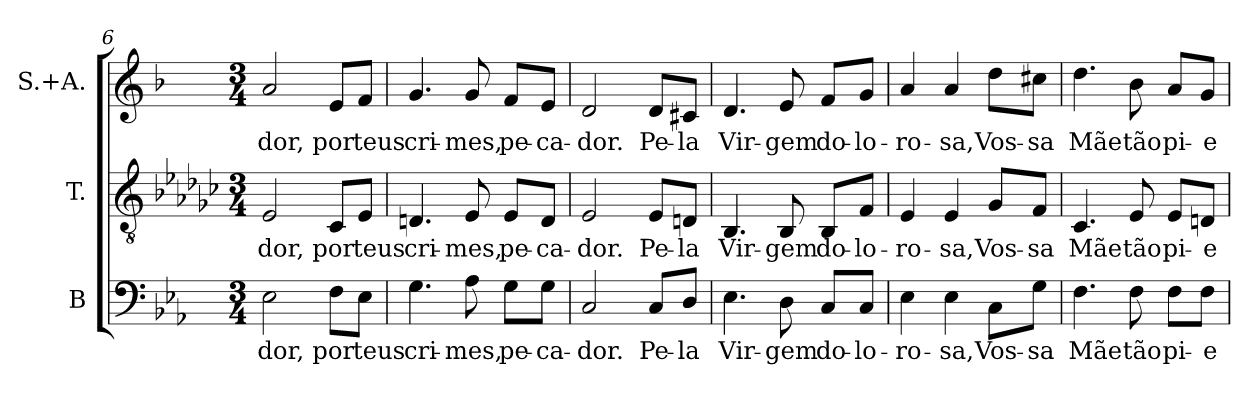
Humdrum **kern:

**kern	**text	**kern	**text	**kern	**text
*part3	*part3	*part2	*part2	*part1	*part1
*staff3	*staff3	*staff2	*staff2	*staff1	*staff1
*I"B	*	*I"T.	*	*I"S.+A.	*
*clefF4	*	*clefGv2	*	*clefG2	*
*	*	*ITrd2c3	*	*ITrd1c2	*
*k[b-e-a-]	*	*k[b-e-a-]	*	*k[b-e-a-]	*
*c:	*	*c:	*	*c:	*
*M3/4	*	*M3/4	*	*M3/4	*
=6	=6	=6	=6	=6	=6
!	!LO:LY:b:color=#000000	!	!	!	!
!	!	!	!LO:LY:b:color=#000000	!	!
!	!	!	!	!	!LO:LY:b:color=#000000
2E-i\	-dor,	2Ci/	-dor,	2gi/	-dor,
!	!LO:LY:b:color=#000000	!	!	!	!
!	!	!	!LO:LY:b:color=#000000	!	!
!	!	!	!	!	!LO:LY:b:color=#000000
8Fi\L	por	8AA-i/L	por	8di/L	por
!	!LO:LY:b:color=#000000	!	!	!	!
!	!	!	!LO:LY:b:color=#000000	!	!
!	!	!	!	!	!LO:LY:b:color=#000000
8E-i\J	teus	8Ci/J	teus	8e-i/J	teus
=7	=7	=7	=7	=7	=7
!	!LO:LY:b:color=#000000	!	!	!	!
!	!	!	!LO:LY:b:color=#000000	!	!
!	!	!	!	!	!LO:LY:b:color=#000000
4.Gi\	cri-	4.BBni/	cri-	4.fi/	cri-
!	!LO:LY:b:color=#000000	!	!	!	!
!	!	!	!LO:LY:b:color=#000000	!	!
!	!	!	!	!	!LO:LY:b:color=#000000
8A-i\	-mes,	8Ci/	-mes,	8fi/	-mes,
!	!LO:LY:b:color=#000000	!	!	!	!
!	!	!	!LO:LY:b:color=#000000	!	!
!	!	!	!	!	!LO:LY:b:color=#000000
8Gi\L	pe-	8Ci/L	pe-	8e-i/L	pe-
!	!LO:LY:b:color=#000000	!	!	!	!
!	!	!	!LO:LY:b:color=#000000	!	!
!	!	!	!	!	!LO:LY:b:color=#000000
8Gi\J	-ca-	8BBi/J	-ca-	8di/J	-ca-
=8	=8	=8	=8	=8	=8
!	!LO:LY:b:color=#000000	!	!	!	!
!	!	!	!LO:LY:b:color=#000000	!	!
!	!	!	!	!	!LO:LY:b:color=#000000
2Ci/	-dor.	2Ci/	-dor.	2ci/	-dor.
!	!LO:LY:b:color=#000000	!	!	!	!
!	!	!	!LO:LY:b:color=#000000	!	!
!	!	!	!	!	!LO:LY:b:color=#000000
8Ci/L	Pe-	8Ci/L	Pe-	8ci/L	Pe-
!	!LO:LY:b:color=#000000	!	!	!	!
!	!	!	!LO:LY:b:color=#000000	!	!
!	!	!	!	!	!LO:LY:b:color=#000000
8Di/J	-la	8BBni/J	-la	8Bni/J	-la
=9	=9	=9	=9	=9	=9
!	!LO:LY:b:color=#000000	!	!	!	!
!	!	!	!LO:LY:b:color=#000000	!	!
!	!	!	!	!	!LO:LY:b:color=#000000
4.E-i\	Vir-	4.GGi/	Vir-	4.ci/	Vir-
!	!LO:LY:b:color=#000000	!	!	!	!
!	!	!	!LO:LY:b:color=#000000	!	!
!	!	!	!	!	!LO:LY:b:color=#000000
8Di\	-gem	8GGi/	-gem	8di/	-gem
!	!LO:LY:b:color=#000000	!	!	!	!
!	!	!	!LO:LY:b:color=#000000	!	!
!	!	!	!	!	!LO:LY:b:color=#000000
8Ci/L	do-	8GGi/L	do-	8e-i/L	do-
!	!LO:LY:b:color=#000000	!	!	!	!
!	!	!	!LO:LY:b:color=#000000	!	!
!	!	!	!	!	!LO:LY:b:color=#000000
8Ci/J	-lo-	8Di/J	-lo-	8fi/J	-lo-
=10	=10	=10	=10	=10	=10
!	!LO:LY:b:color=#000000	!	!	!	!
!	!	!	!LO:LY:b:color=#000000	!	!
!	!	!	!	!	!LO:LY:b:color=#000000
4E-i\	-ro-	4Ci/	-ro-	4gi/	-ro-
!	!LO:LY:b:color=#000000	!	!	!	!
!	!	!	!LO:LY:b:color=#000000	!	!
!	!	!	!	!	!LO:LY:b:color=#000000
4E-i\	-sa,	4Ci/	-sa,	4gi/	-sa,
!	!LO:LY:b:color=#000000	!	!	!	!
!	!	!	!LO:LY:b:color=#000000	!	!
!	!	!	!	!	!LO:LY:b:color=#000000
8Ci\L	Vos-	8E-i/L	Vos-	8cci\L	Vos-
!	!LO:LY:b:color=#000000	!	!	!	!
!	!	!	!LO:LY:b:color=#000000	!	!
!	!	!	!	!	!LO:LY:b:color=#000000
8Gi\J	-sa	8Di/J	-sa	8bni\J	-sa
!!LO:LB:g=z
=11	=11	=11	=11	=11	=11
!	!LO:LY:b:color=#000000	!	!	!	!
!	!	!	!LO:LY:b:color=#000000	!	!
!	!	!	!	!	!LO:LY:b:color=#000000
4.Fi\	Mãe	4.AA-i/	Mãe	4.cci\	Mãe
!	!LO:LY:b:color=#000000	!	!	!	!
!	!	!	!LO:LY:b:color=#000000	!	!
!	!	!	!	!	!LO:LY:b:color=#000000
8Fi\	tão	8Ci/	tão	8a-i\	tão
!	!LO:LY:b:color=#000000	!	!	!	!
!	!	!	!LO:LY:b:color=#000000	!	!
!	!	!	!	!	!LO:LY:b:color=#000000
8Fi\L	pi-	8Ci/L	pi-	8gi/L	pi-
!	!LO:LY:b:color=#000000	!	!	!	!
!	!	!	!LO:LY:b:color=#000000	!	!
!	!	!	!	!	!LO:LY:b:color=#000000
8Fi\J	-e-	8BBni/J	-e-	8fi/J	-e-
=	=	=	=	=	=
*-	*-	*-	*-	*-	*-
